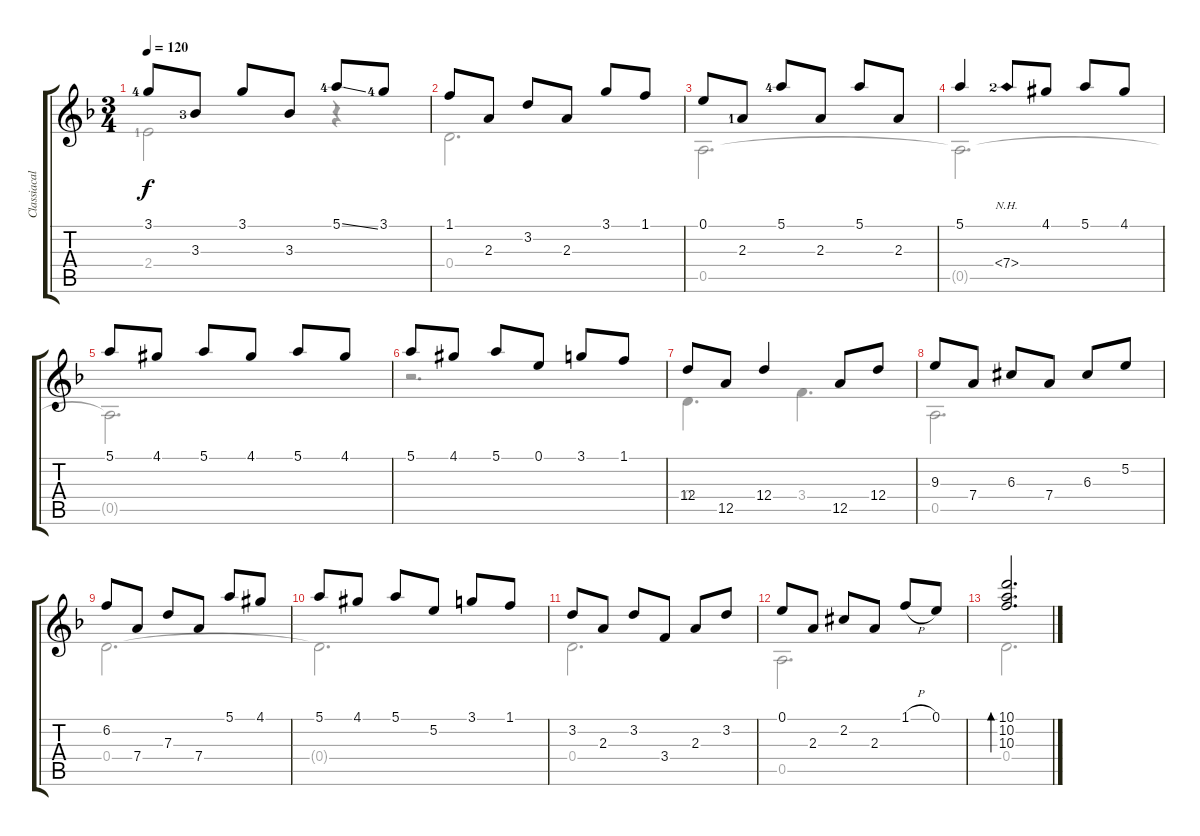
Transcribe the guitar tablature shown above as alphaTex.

\track ("Classiacal Guitar" "Classiacal") {instrument acousticguitarnylon}
\staff {score tabs}
\tuning (E4 B3 G3 D3 A2 E2) {hide}
\voice
\ts (3 4)
\tempo 120
\clef g2
\ks dminor
3.1{lf 5}.8{dy f} 3.3{lf 4}.8 3.1.8 3.3.8 5.1{ss lf 5}.8 3.1{lf 5}.8 |
1.1.8 2.3.8 3.2.8 2.3.8 3.1.8 1.1.8 |
0.1.8 2.3{lf 2}.8 5.1{lf 5}.8 2.3.8 5.1.8 2.3.8 |
5.1.4 7.4{nh lf 3}.8 4.1{acc #}.8 5.1.8 4.1{acc #}.8 |
5.1.8 4.1{acc #}.8 5.1.8 4.1{acc #}.8 5.1.8 4.1{acc #}.8 |
5.1.8 4.1{acc #}.8 5.1.8 0.1.8 3.1.8 1.1.8 |
12.4.8 12.5.8 12.4.4 12.5.8 12.4.8 |
9.3.8 7.4.8 6.3{acc #}.8 7.4.8 6.3{acc #}.8 5.2.8 |
6.2.8 7.4.8 7.3.8 7.4.8 5.1.8 4.1{acc #}.8 |
5.1.8 4.1{acc #}.8 5.1.8 5.2.8 3.1.8 1.1.8 |
3.2.8 2.3.8 3.2.8 3.4.8 2.3.8 3.2.8 |
0.1.8 2.3.8 2.2{acc #}.8 2.3.8 1.1{h}.8 0.1.8 |
(10.1 10.2 10.3).2{d bd 60}
\voice
\clef g2
\ottava regular
\simile none
\ks dminor
2.4{lf 2}.2{dy f} r.4 |
0.4.2{d} |
0.5.2{d} |
0.5{t}.2{d} |
0.5{t}.2{d} |
r.2{d} |
0.4.4{d} 3.4.4{d} |
0.5.2{d} |
0.4.2{d} |
0.4{t}.2{d} |
0.4.2{d} |
0.5.2{d} |
0.4.2{d}
